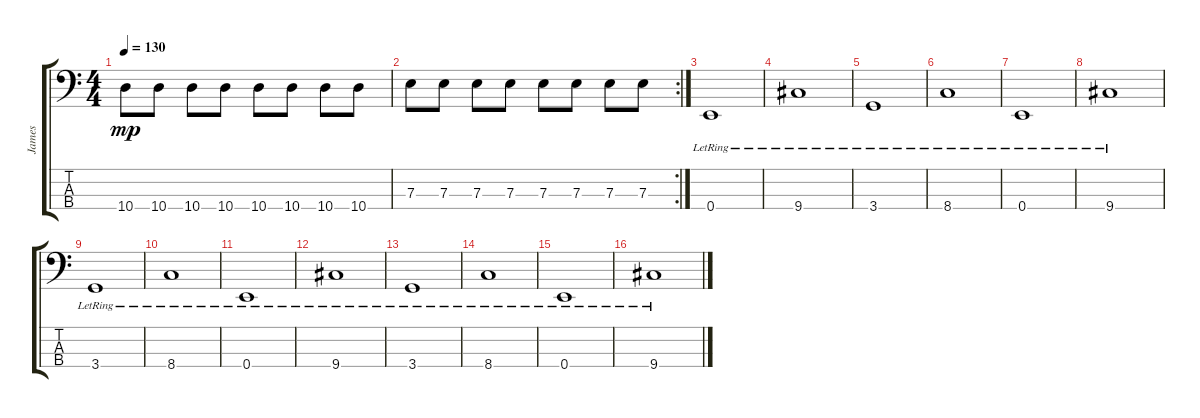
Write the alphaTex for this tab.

\track ("James" "James") {instrument electricbassfinger}
\staff {score tabs}
\tuning (G2 D2 A1 E1) {hide}
\ts (4 4)
\tempo 130
\clef f4
\ks c
10.4.8{dy mp} 10.4.8 10.4.8 10.4.8 10.4.8 10.4.8 10.4.8 10.4.8 |
\rc 2
7.3.8 7.3.8 7.3.8 7.3.8 7.3.8 7.3.8 7.3.8 7.3.8 |
0.4{lr}.1 |
9.4{lr}.1 |
3.4{lr}.1 |
8.4{lr}.1 |
0.4{lr}.1 |
9.4{lr}.1 |
3.4{lr}.1 |
8.4{lr}.1 |
0.4{lr}.1 |
9.4{lr}.1 |
3.4{lr}.1 |
8.4{lr}.1 |
0.4{lr}.1 |
9.4{lr}.1
